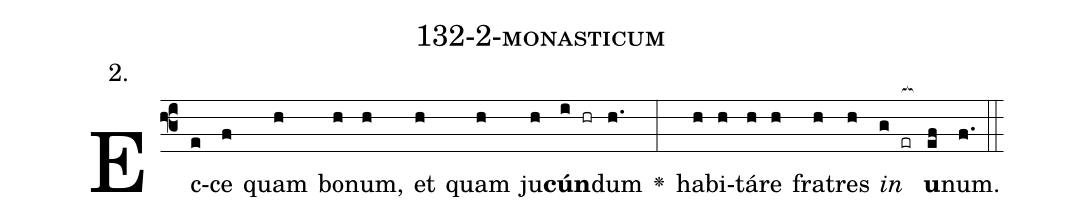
name: 132-2-monasticum;
annotation: 2.;
%%
(f3)Ec(e)ce(f) quam(h) bo(h)num,(h) et(h) quam(h) ju(h)<b>cún</b>(i hr)dum(h.) <v>\greheightstar</v>(:) ha(h)bi(h)tá(h)re(h) fra(h)tres(h) <i>in</i>(g er[ocb:1{]) <b>u</b>(ef[ocb:0}])num.(f.) (::)


%E(h) u(h) o(h) u(g) a(ef) e.(f.) (::)
